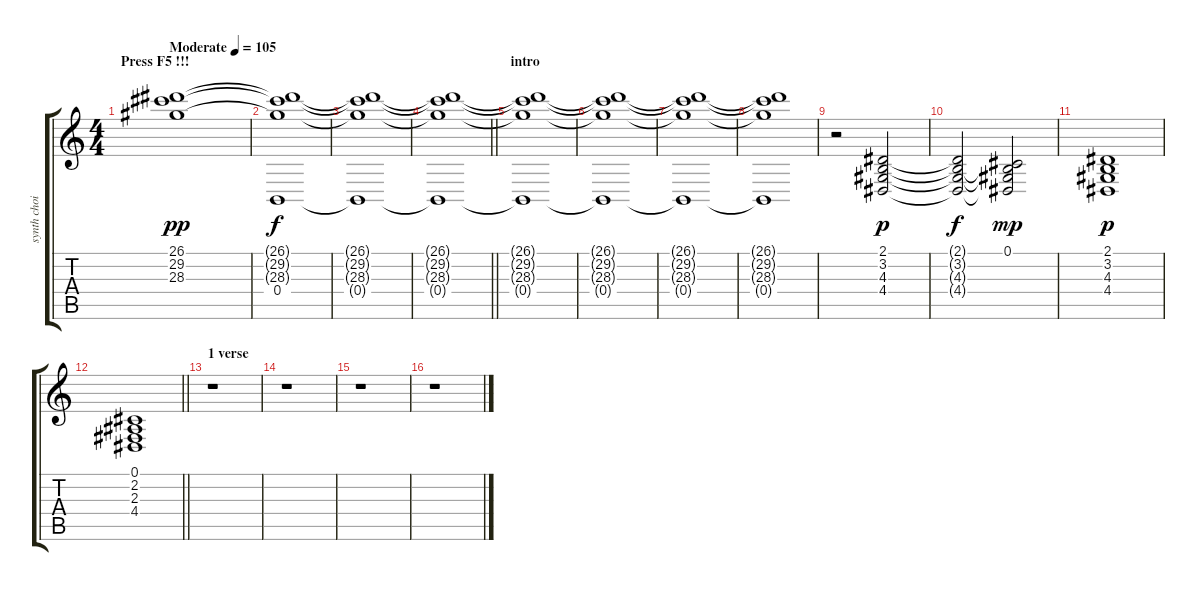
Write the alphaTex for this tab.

\track ("synth choir" "synth choi") {instrument choiraahs}
\staff {score tabs}
\tuning (Db4 Ab3 E3 B2 Gb2 Db2) {hide}
\ts (4 4)
\section ("" "Press F5 !!!")
\tempo (105 "Moderate")
\clef g2
\ks c
(26.1 29.2 28.3).1{dy pp instrument choiraahs} |
(26.1{t} 29.2{t} 28.3{t} 0.4).1{dy f} |
(26.1{t} 29.2{t} 28.3{t} 0.4{t}).1 |
\barLineRight lightlight
(26.1{t} 29.2{t} 28.3{t} 0.4{t}).1 |
\section ("" "intro")
(26.1{t} 29.2{t} 28.3{t} 0.4{t}).1 |
(26.1{t} 29.2{t} 28.3{t} 0.4{t}).1{volume 0} |
(26.1{t} 29.2{t} 28.3{t} 0.4{t}).1 |
(26.1{t} 29.2{t} 28.3{t} 0.4{t}).1 |
r.2{volume 8} (2.1 3.2 4.3 4.4).2{dy p} |
(2.1{t} 3.2{t} 4.3{t} 4.4{t}).2{dy f} (0.1 3.2{t} 4.3{t} 4.4{t}).2{dy mp} |
(2.1 3.2 4.3 4.4).1{dy p} |
\barLineRight lightlight
(0.1 2.2 2.3 4.4).1 |
\section ("" "1 verse")
r.1 |
r.1 |
r.1 |
r.1
